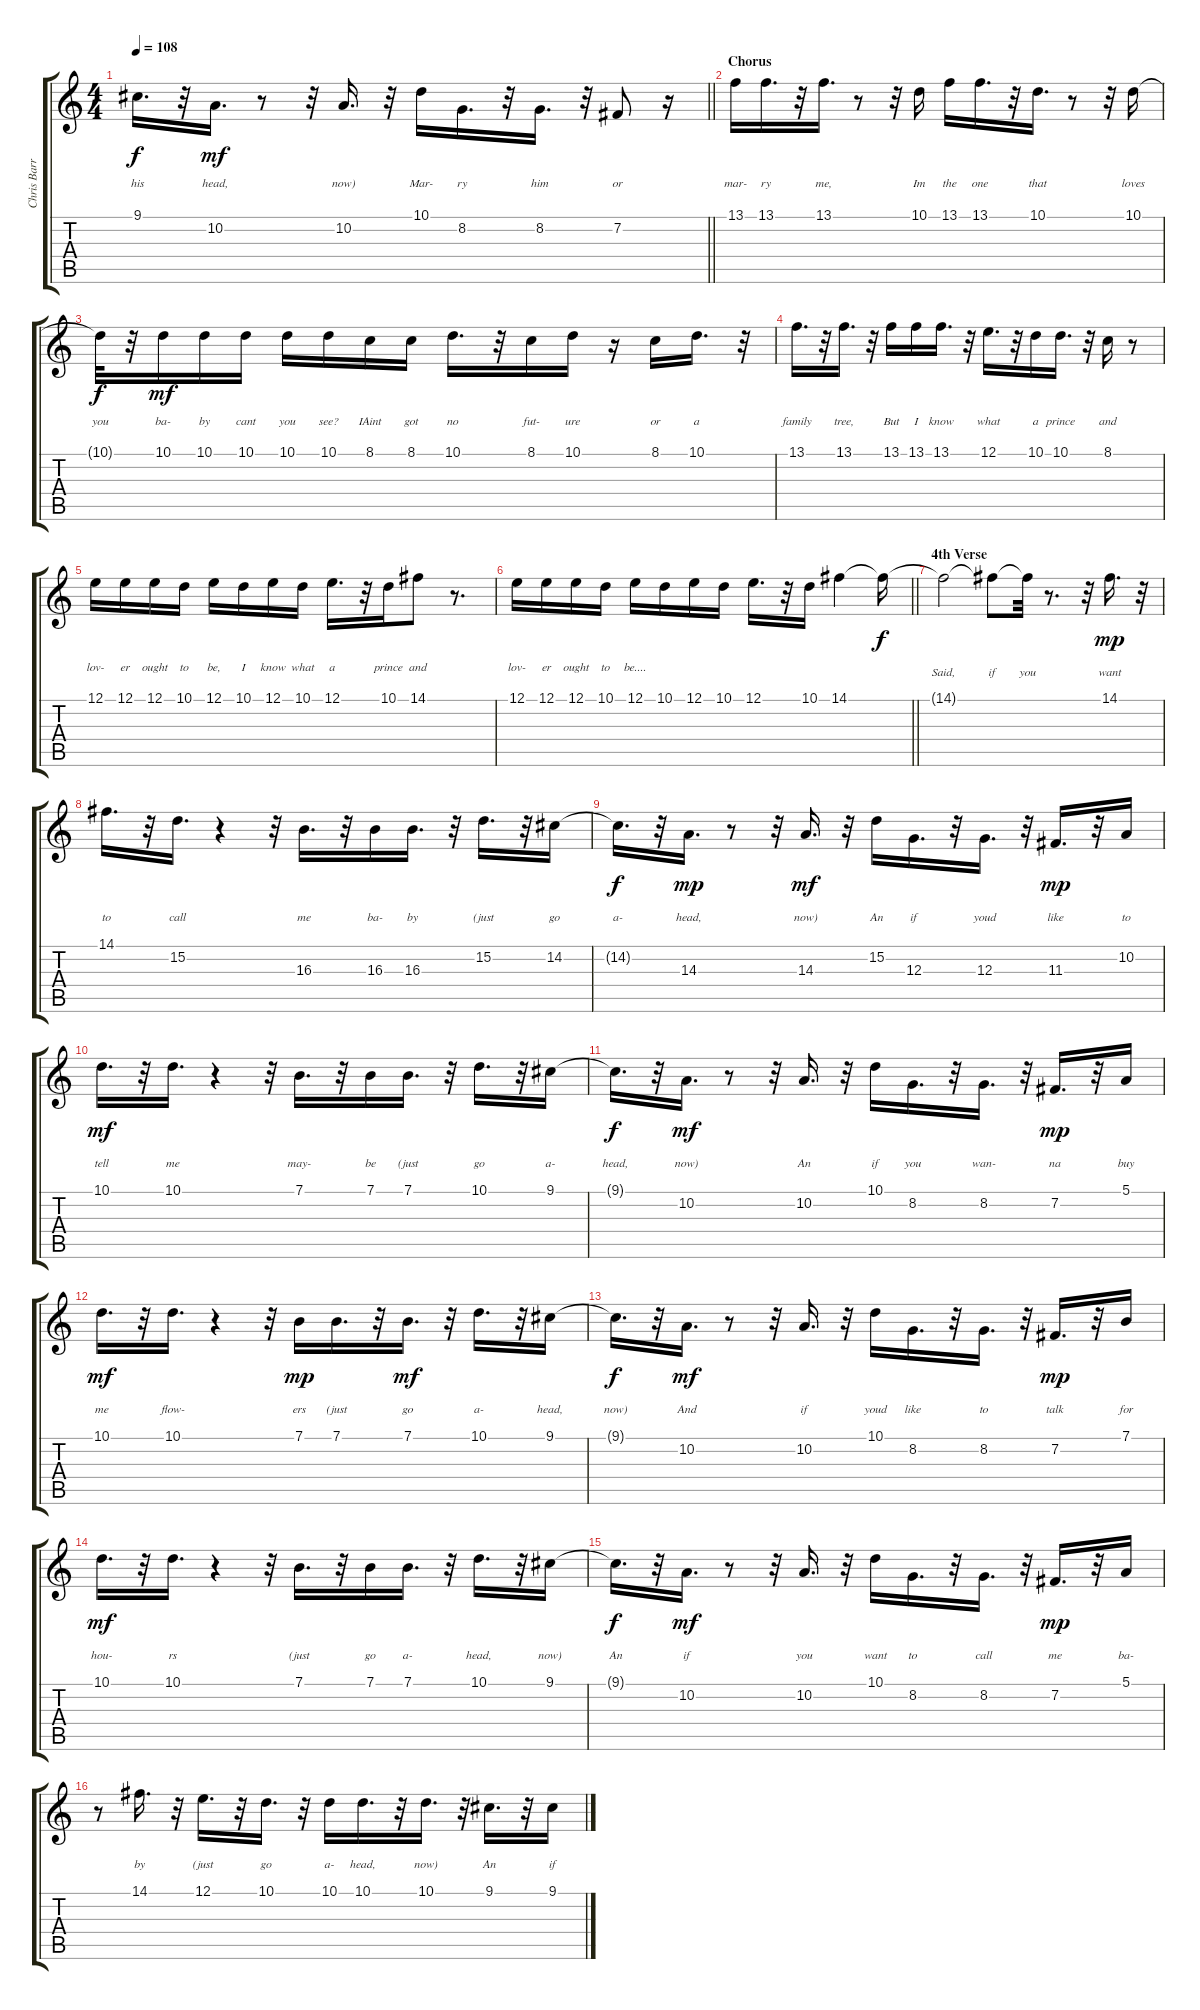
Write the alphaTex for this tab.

\track ("Chris Barron" "Chris Barr") {instrument tenorsax}
\staff {score tabs}
\tuning (E4 B3 G3 D3 A2 E2) {hide}
\ts (4 4)
\tempo 108
\clef g2
\barLineRight lightlight
\ks c
9.1{t}.16{d lyrics (0 "") lyrics (1 "") lyrics (2 "his") lyrics (3 "") lyrics (4 "") dy f} r.32 10.2.16{d lyrics (0 "") lyrics (1 "") lyrics (2 "head,") lyrics (3 "") lyrics (4 "") dy mf} r.8 r.32 10.2.16{d lyrics (0 "") lyrics (1 "") lyrics (2 "now)") lyrics (3 "") lyrics (4 "")} r.32 10.1.16{lyrics (0 "") lyrics (1 "") lyrics (2 "Mar-") lyrics (3 "") lyrics (4 "")} 8.2.16{d lyrics (0 "") lyrics (1 "") lyrics (2 "ry") lyrics (3 "") lyrics (4 "")} r.32 8.2.16{d lyrics (0 "") lyrics (1 "") lyrics (2 "him") lyrics (3 "") lyrics (4 "")} r.32 7.2.8{lyrics (0 "") lyrics (1 "") lyrics (2 "or") lyrics (3 "") lyrics (4 "")} r.16 |
\section ("" "Chorus")
13.1.16{lyrics (0 "") lyrics (1 "") lyrics (2 "mar-") lyrics (3 "") lyrics (4 "")} 13.1.16{d lyrics (0 "") lyrics (1 "") lyrics (2 "ry") lyrics (3 "") lyrics (4 "")} r.32 13.1.16{d lyrics (0 "") lyrics (1 "") lyrics (2 "me,") lyrics (3 "") lyrics (4 "")} r.8 r.32 10.1.16{lyrics (0 "") lyrics (1 "") lyrics (2 "Im") lyrics (3 "") lyrics (4 "")} 13.1.16{lyrics (0 "") lyrics (1 "") lyrics (2 "the") lyrics (3 "") lyrics (4 "")} 13.1.16{d lyrics (0 "") lyrics (1 "") lyrics (2 "one") lyrics (3 "") lyrics (4 "")} r.32 10.1.16{d lyrics (0 "") lyrics (1 "") lyrics (2 "that") lyrics (3 "") lyrics (4 "")} r.8 r.32 10.1.16{lyrics (0 "") lyrics (1 "") lyrics (2 "loves") lyrics (3 "") lyrics (4 "")} |
10.1{t}.32{lyrics (0 "") lyrics (1 "") lyrics (2 "you") lyrics (3 "") lyrics (4 "") dy f} r.32 10.1.16{lyrics (0 "") lyrics (1 "") lyrics (2 "ba-") lyrics (3 "") lyrics (4 "") dy mf} 10.1.16{lyrics (0 "") lyrics (1 "") lyrics (2 "by") lyrics (3 "") lyrics (4 "")} 10.1.16{lyrics (0 "") lyrics (1 "") lyrics (2 "cant") lyrics (3 "") lyrics (4 "")} 10.1.16{lyrics (0 "") lyrics (1 "") lyrics (2 "you") lyrics (3 "") lyrics (4 "")} 10.1.16{lyrics (0 "") lyrics (1 "") lyrics (2 "see?") lyrics (3 "") lyrics (4 "")} 8.1.16{lyrics (0 "") lyrics (1 "") lyrics (2 "IAint") lyrics (3 "") lyrics (4 "")} 8.1.16{lyrics (0 "") lyrics (1 "") lyrics (2 "got") lyrics (3 "") lyrics (4 "")} 10.1.16{d lyrics (0 "") lyrics (1 "") lyrics (2 "no") lyrics (3 "") lyrics (4 "")} r.32 8.1.16{lyrics (0 "") lyrics (1 "") lyrics (2 "fut-") lyrics (3 "") lyrics (4 "")} 10.1.16{lyrics (0 "") lyrics (1 "") lyrics (2 "ure") lyrics (3 "") lyrics (4 "")} r.16 8.1.16{lyrics (0 "") lyrics (1 "") lyrics (2 "or") lyrics (3 "") lyrics (4 "")} 10.1.16{d lyrics (0 "") lyrics (1 "") lyrics (2 "a") lyrics (3 "") lyrics (4 "")} r.32 |
13.1.16{d lyrics (0 "") lyrics (1 "") lyrics (2 "family") lyrics (3 "") lyrics (4 "")} r.32 13.1.16{d lyrics (0 "") lyrics (1 "") lyrics (2 "tree,") lyrics (3 "") lyrics (4 "")} r.32 13.1.16{lyrics (0 "") lyrics (1 "") lyrics (2 "But") lyrics (3 "") lyrics (4 "")} 13.1.16{lyrics (0 "") lyrics (1 "") lyrics (2 "I") lyrics (3 "") lyrics (4 "")} 13.1.16{d lyrics (0 "") lyrics (1 "") lyrics (2 "know") lyrics (3 "") lyrics (4 "")} r.32 12.1.16{d lyrics (0 "") lyrics (1 "") lyrics (2 "what") lyrics (3 "") lyrics (4 "")} r.32 10.1.16{lyrics (0 "") lyrics (1 "") lyrics (2 "a") lyrics (3 "") lyrics (4 "")} 10.1.16{d lyrics (0 "") lyrics (1 "") lyrics (2 "prince") lyrics (3 "") lyrics (4 "")} r.32 8.1.16{lyrics (0 "") lyrics (1 "") lyrics (2 "and") lyrics (3 "") lyrics (4 "")} r.8 |
12.1.16{lyrics (0 "") lyrics (1 "") lyrics (2 "lov-") lyrics (3 "") lyrics (4 "")} 12.1.16{lyrics (0 "") lyrics (1 "") lyrics (2 "er") lyrics (3 "") lyrics (4 "")} 12.1.16{lyrics (0 "") lyrics (1 "") lyrics (2 "ought") lyrics (3 "") lyrics (4 "")} 10.1.16{lyrics (0 "") lyrics (1 "") lyrics (2 "to") lyrics (3 "") lyrics (4 "")} 12.1.16{lyrics (0 "") lyrics (1 "") lyrics (2 "be,") lyrics (3 "") lyrics (4 "")} 10.1.16{lyrics (0 "") lyrics (1 "") lyrics (2 "I") lyrics (3 "") lyrics (4 "")} 12.1.16{lyrics (0 "") lyrics (1 "") lyrics (2 "know") lyrics (3 "") lyrics (4 "")} 10.1.16{lyrics (0 "") lyrics (1 "") lyrics (2 "what") lyrics (3 "") lyrics (4 "")} 12.1.16{d lyrics (0 "") lyrics (1 "") lyrics (2 "a") lyrics (3 "") lyrics (4 "")} r.32 10.1.16{lyrics (0 "") lyrics (1 "") lyrics (2 "prince") lyrics (3 "") lyrics (4 "")} 14.1.8{lyrics (0 "") lyrics (1 "") lyrics (2 "and") lyrics (3 "") lyrics (4 "")} r.8{d} |
\barLineRight lightlight
12.1.16{lyrics (0 "") lyrics (1 "") lyrics (2 "lov-") lyrics (3 "") lyrics (4 "")} 12.1.16{lyrics (0 "") lyrics (1 "") lyrics (2 "er") lyrics (3 "") lyrics (4 "")} 12.1.16{lyrics (0 "") lyrics (1 "") lyrics (2 "ought") lyrics (3 "") lyrics (4 "")} 10.1.16{lyrics (0 "") lyrics (1 "") lyrics (2 "to") lyrics (3 "") lyrics (4 "")} 12.1.16{lyrics (0 "") lyrics (1 "") lyrics (2 "be....") lyrics (3 "") lyrics (4 "")} 10.1.16 12.1.16 10.1.16 12.1.16{d} r.32 10.1.16 14.1.4 14.1{t}.16{dy f} |
\section ("" "4th Verse")
14.1{t}.2{lyrics (0 "") lyrics (1 "") lyrics (2 "") lyrics (3 "Said,") lyrics (4 "")} 14.1{t}.8{lyrics (0 "") lyrics (1 "") lyrics (2 "") lyrics (3 "if") lyrics (4 "")} 14.1{t}.32{lyrics (0 "") lyrics (1 "") lyrics (2 "") lyrics (3 "you") lyrics (4 "")} r.8{d} r.32 14.1.16{d lyrics (0 "") lyrics (1 "") lyrics (2 "") lyrics (3 "want") lyrics (4 "") dy mp} r.32 |
14.1.16{d lyrics (0 "") lyrics (1 "") lyrics (2 "") lyrics (3 "to") lyrics (4 "")} r.32 15.2.16{d lyrics (0 "") lyrics (1 "") lyrics (2 "") lyrics (3 "call") lyrics (4 "")} r.4 r.32 16.3.16{d lyrics (0 "") lyrics (1 "") lyrics (2 "") lyrics (3 "me") lyrics (4 "")} r.32 16.3.16{lyrics (0 "") lyrics (1 "") lyrics (2 "") lyrics (3 "ba-") lyrics (4 "")} 16.3.16{d lyrics (0 "") lyrics (1 "") lyrics (2 "") lyrics (3 "by") lyrics (4 "")} r.32 15.2.16{d lyrics (0 "") lyrics (1 "") lyrics (2 "") lyrics (3 "(just") lyrics (4 "")} r.32 14.2.16{lyrics (0 "") lyrics (1 "") lyrics (2 "") lyrics (3 "go") lyrics (4 "")} |
14.2{t}.16{d lyrics (0 "") lyrics (1 "") lyrics (2 "") lyrics (3 "a-") lyrics (4 "") dy f} r.32 14.3.16{d lyrics (0 "") lyrics (1 "") lyrics (2 "") lyrics (3 "head,") lyrics (4 "") dy mp} r.8 r.32 14.3.16{d lyrics (0 "") lyrics (1 "") lyrics (2 "") lyrics (3 "now)") lyrics (4 "") dy mf} r.32 15.2.16{lyrics (0 "") lyrics (1 "") lyrics (2 "") lyrics (3 "An") lyrics (4 "")} 12.3.16{d lyrics (0 "") lyrics (1 "") lyrics (2 "") lyrics (3 "if") lyrics (4 "")} r.32 12.3.16{d lyrics (0 "") lyrics (1 "") lyrics (2 "") lyrics (3 "youd") lyrics (4 "")} r.32 11.3.16{d lyrics (0 "") lyrics (1 "") lyrics (2 "") lyrics (3 "like") lyrics (4 "") dy mp} r.32 10.2.16{lyrics (0 "") lyrics (1 "") lyrics (2 "") lyrics (3 "to") lyrics (4 "")} |
10.1.16{d lyrics (0 "") lyrics (1 "") lyrics (2 "") lyrics (3 "tell") lyrics (4 "") dy mf} r.32 10.1.16{d lyrics (0 "") lyrics (1 "") lyrics (2 "") lyrics (3 "me") lyrics (4 "")} r.4 r.32 7.1.16{d lyrics (0 "") lyrics (1 "") lyrics (2 "") lyrics (3 "may-") lyrics (4 "")} r.32 7.1.16{lyrics (0 "") lyrics (1 "") lyrics (2 "") lyrics (3 "be") lyrics (4 "")} 7.1.16{d lyrics (0 "") lyrics (1 "") lyrics (2 "") lyrics (3 "(just") lyrics (4 "")} r.32 10.1.16{d lyrics (0 "") lyrics (1 "") lyrics (2 "") lyrics (3 "go") lyrics (4 "")} r.32 9.1.16{lyrics (0 "") lyrics (1 "") lyrics (2 "") lyrics (3 "a-") lyrics (4 "")} |
9.1{t}.16{d lyrics (0 "") lyrics (1 "") lyrics (2 "") lyrics (3 "head,") lyrics (4 "") dy f} r.32 10.2.16{d lyrics (0 "") lyrics (1 "") lyrics (2 "") lyrics (3 "now)") lyrics (4 "") dy mf} r.8 r.32 10.2.16{d lyrics (0 "") lyrics (1 "") lyrics (2 "") lyrics (3 "An") lyrics (4 "")} r.32 10.1.16{lyrics (0 "") lyrics (1 "") lyrics (2 "") lyrics (3 "if") lyrics (4 "")} 8.2.16{d lyrics (0 "") lyrics (1 "") lyrics (2 "") lyrics (3 "you") lyrics (4 "")} r.32 8.2.16{d lyrics (0 "") lyrics (1 "") lyrics (2 "") lyrics (3 "wan-") lyrics (4 "")} r.32 7.2.16{d lyrics (0 "") lyrics (1 "") lyrics (2 "") lyrics (3 "na") lyrics (4 "") dy mp} r.32 5.1.16{lyrics (0 "") lyrics (1 "") lyrics (2 "") lyrics (3 "buy") lyrics (4 "")} |
10.1.16{d lyrics (0 "") lyrics (1 "") lyrics (2 "") lyrics (3 "me") lyrics (4 "") dy mf} r.32 10.1.16{d lyrics (0 "") lyrics (1 "") lyrics (2 "") lyrics (3 "flow-") lyrics (4 "")} r.4 r.32 7.1.16{lyrics (0 "") lyrics (1 "") lyrics (2 "") lyrics (3 "ers") lyrics (4 "") dy mp} 7.1.16{d lyrics (0 "") lyrics (1 "") lyrics (2 "") lyrics (3 "(just") lyrics (4 "")} r.32 7.1.16{d lyrics (0 "") lyrics (1 "") lyrics (2 "") lyrics (3 "go") lyrics (4 "") dy mf} r.32 10.1.16{d lyrics (0 "") lyrics (1 "") lyrics (2 "") lyrics (3 "a-") lyrics (4 "")} r.32 9.1.16{lyrics (0 "") lyrics (1 "") lyrics (2 "") lyrics (3 "head,") lyrics (4 "")} |
9.1{t}.16{d lyrics (0 "") lyrics (1 "") lyrics (2 "") lyrics (3 "now)") lyrics (4 "") dy f} r.32 10.2.16{d lyrics (0 "") lyrics (1 "") lyrics (2 "") lyrics (3 "And") lyrics (4 "") dy mf} r.8 r.32 10.2.16{d lyrics (0 "") lyrics (1 "") lyrics (2 "") lyrics (3 "if") lyrics (4 "")} r.32 10.1.16{lyrics (0 "") lyrics (1 "") lyrics (2 "") lyrics (3 "youd") lyrics (4 "")} 8.2.16{d lyrics (0 "") lyrics (1 "") lyrics (2 "") lyrics (3 "like") lyrics (4 "")} r.32 8.2.16{d lyrics (0 "") lyrics (1 "") lyrics (2 "") lyrics (3 "to") lyrics (4 "")} r.32 7.2.16{d lyrics (0 "") lyrics (1 "") lyrics (2 "") lyrics (3 "talk") lyrics (4 "") dy mp} r.32 7.1.16{lyrics (0 "") lyrics (1 "") lyrics (2 "") lyrics (3 "for") lyrics (4 "")} |
10.1.16{d lyrics (0 "") lyrics (1 "") lyrics (2 "") lyrics (3 "hou-") lyrics (4 "") dy mf} r.32 10.1.16{d lyrics (0 "") lyrics (1 "") lyrics (2 "") lyrics (3 "rs") lyrics (4 "")} r.4 r.32 7.1.16{d lyrics (0 "") lyrics (1 "") lyrics (2 "") lyrics (3 "(just") lyrics (4 "")} r.32 7.1.16{lyrics (0 "") lyrics (1 "") lyrics (2 "") lyrics (3 "go") lyrics (4 "")} 7.1.16{d lyrics (0 "") lyrics (1 "") lyrics (2 "") lyrics (3 "a-") lyrics (4 "")} r.32 10.1.16{d lyrics (0 "") lyrics (1 "") lyrics (2 "") lyrics (3 "head,") lyrics (4 "")} r.32 9.1.16{lyrics (0 "") lyrics (1 "") lyrics (2 "") lyrics (3 "now)") lyrics (4 "")} |
9.1{t}.16{d lyrics (0 "") lyrics (1 "") lyrics (2 "") lyrics (3 "An") lyrics (4 "") dy f} r.32 10.2.16{d lyrics (0 "") lyrics (1 "") lyrics (2 "") lyrics (3 "if") lyrics (4 "") dy mf} r.8 r.32 10.2.16{d lyrics (0 "") lyrics (1 "") lyrics (2 "") lyrics (3 "you") lyrics (4 "")} r.32 10.1.16{lyrics (0 "") lyrics (1 "") lyrics (2 "") lyrics (3 "want") lyrics (4 "")} 8.2.16{d lyrics (0 "") lyrics (1 "") lyrics (2 "") lyrics (3 "to") lyrics (4 "")} r.32 8.2.16{d lyrics (0 "") lyrics (1 "") lyrics (2 "") lyrics (3 "call") lyrics (4 "")} r.32 7.2.16{d lyrics (0 "") lyrics (1 "") lyrics (2 "") lyrics (3 "me") lyrics (4 "") dy mp} r.32 5.1.16{lyrics (0 "") lyrics (1 "") lyrics (2 "") lyrics (3 "ba-") lyrics (4 "")} |
r.8 14.1.16{d lyrics (0 "") lyrics (1 "") lyrics (2 "") lyrics (3 "by") lyrics (4 "")} r.32 12.1.16{d lyrics (0 "") lyrics (1 "") lyrics (2 "") lyrics (3 "(just") lyrics (4 "")} r.32 10.1.16{d lyrics (0 "") lyrics (1 "") lyrics (2 "") lyrics (3 "go") lyrics (4 "")} r.32 10.1.16{lyrics (0 "") lyrics (1 "") lyrics (2 "") lyrics (3 "a-") lyrics (4 "")} 10.1.16{d lyrics (0 "") lyrics (1 "") lyrics (2 "") lyrics (3 "head,") lyrics (4 "")} r.32 10.1.16{d lyrics (0 "") lyrics (1 "") lyrics (2 "") lyrics (3 "now)") lyrics (4 "")} r.32 9.1.16{d lyrics (0 "") lyrics (1 "") lyrics (2 "") lyrics (3 "An") lyrics (4 "")} r.32 9.1.16{lyrics (0 "") lyrics (1 "") lyrics (2 "") lyrics (3 "if") lyrics (4 "")}
